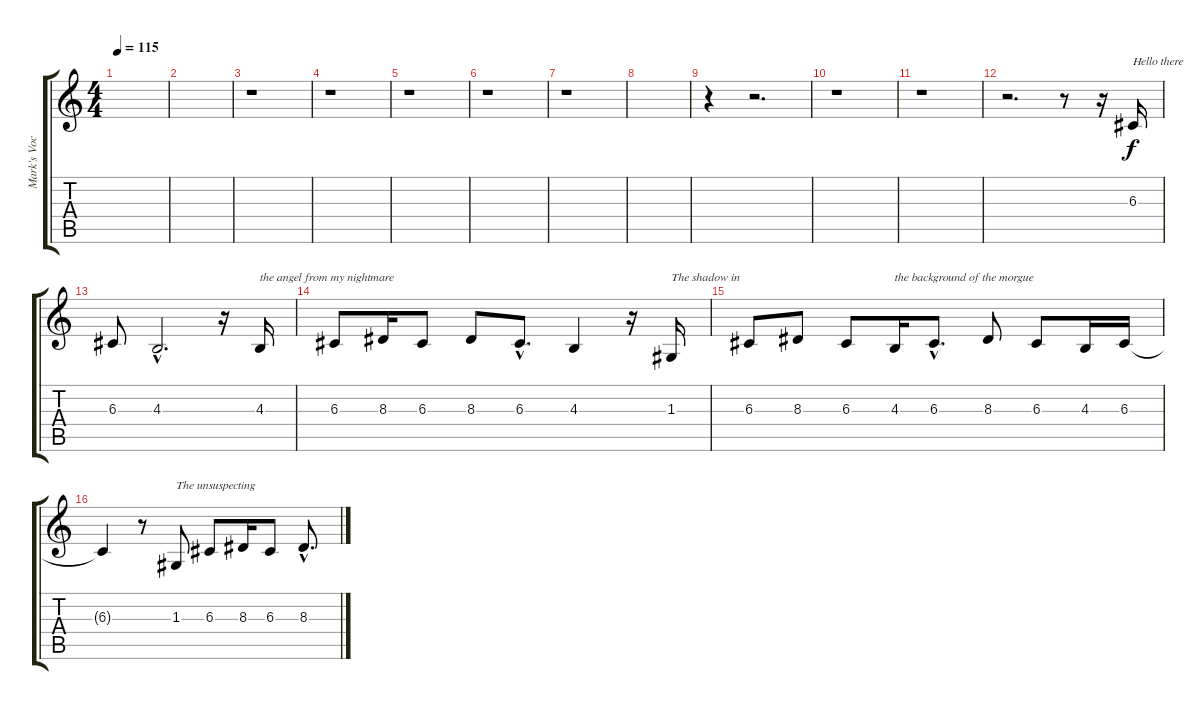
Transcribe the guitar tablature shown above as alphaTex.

\track ("Mark's Vocals" "Mark's Voc") {instrument tuba}
\staff {score tabs}
\tuning (E4 B3 G3 D3 A2 E2) {hide}
\ts (4 4)
\tempo 115
\clef g2
\ks c
|
|
r.1 |
r.1 |
r.1 |
r.1 |
r.1 |
|
r.4 r.2{d} |
r.1 |
r.1 |
r.2{d volume 16} r.8 r.16 6.3.16{txt "Hello there"} |
6.3.8 4.3{hac}.2{d} r.16 4.3.16{txt "the angel from my nightmare"} |
6.3.8 8.3.16 6.3.8 8.3.8 6.3{hac}.8{d} 4.3.4 r.16 1.3.16{txt "The shadow in "} |
6.3.8 8.3.8 6.3.8 4.3.16{txt "the background of the morgue"} 6.3{hac}.8{d} 8.3.8 6.3.8 4.3.16 6.3.16 |
6.3{t}.4 r.8 1.3.8{txt "The unsuspecting "} 6.3.8 8.3.16 6.3.8 8.3{hac}.8{d}
